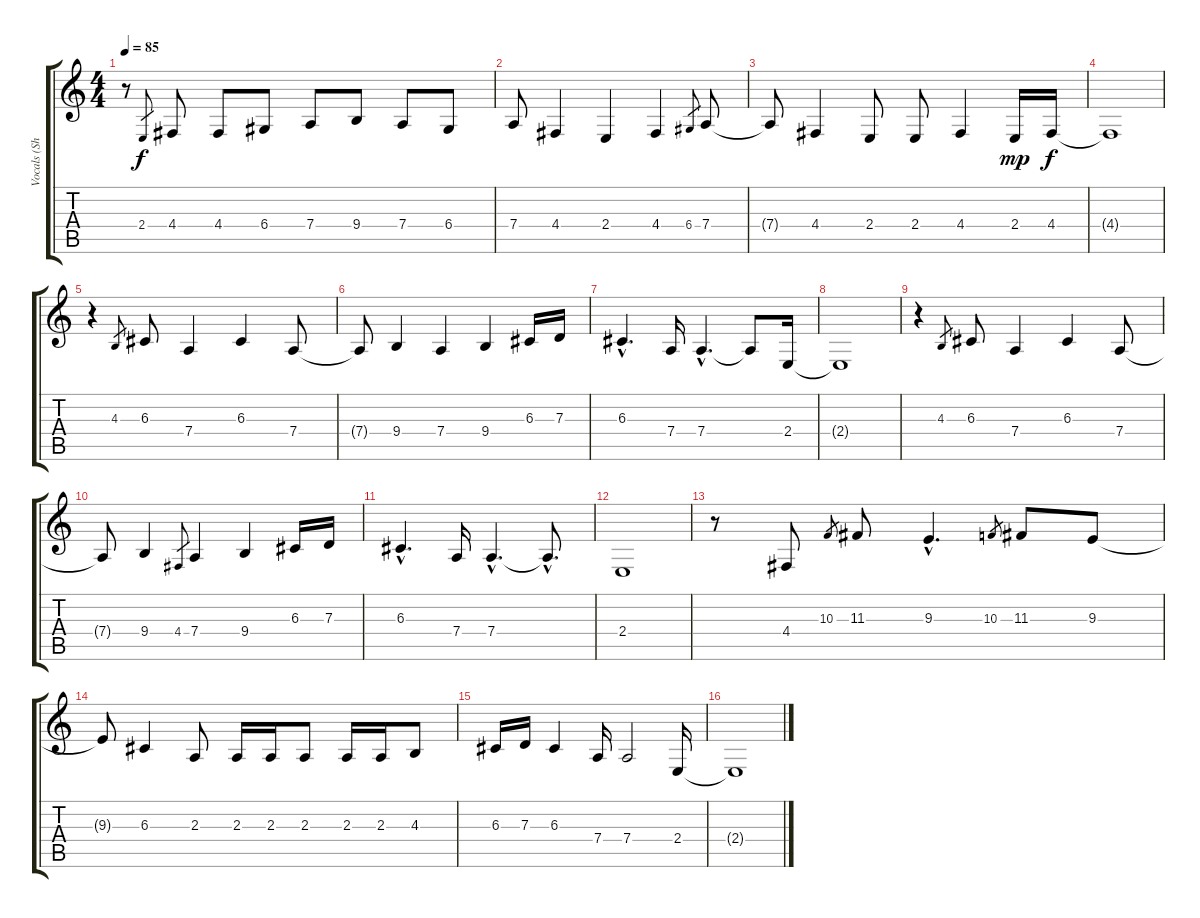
\track ("Vocals (Shaun)" "Vocals (Sh") {instrument stringensemble1}
\staff {score tabs}
\tuning (E4 B3 G3 D3 A2 D2) {hide}
\ts (4 4)
\tempo 85
\clef g2
\ks c
r.8{dy f} 2.4.8{gr} 4.4.8 4.4.8 6.4.8 7.4.8 9.4.8 7.4.8 6.4.8 |
7.4.8 4.4.4 2.4.4 4.4.4 6.4.8{gr} 7.4.8 |
7.4{t}.8 4.4.4 2.4.8 2.4.8 4.4.4 2.4.16{dy mp} 4.4.16{dy f} |
4.4{t}.1 |
r.4 4.3.8{gr} 6.3.8 7.4.4 6.3.4 7.4.8 |
7.4{t}.8 9.4.4 7.4.4 9.4.4 6.3.16 7.3.16 |
6.3{hac}.4{d} 7.4.16 7.4{hac}.4{d} 7.4{t}.8 2.4.16 |
2.4{t}.1 |
r.4 4.3.8{gr} 6.3.8 7.4.4 6.3.4 7.4.8 |
7.4{t}.8 9.4.4 4.4.8{gr} 7.4.4 9.4.4 6.3.16 7.3.16 |
6.3{hac}.4{d} 7.4.16 7.4{hac}.4{d} 7.4{hac t}.8{d} |
2.4.1 |
r.8 4.4.8 10.3.8{gr} 11.3.8 9.3{hac}.4{d} 10.3.8{gr} 11.3.8 9.3.8 |
9.3{t}.8 6.3.4 2.3.8 2.3.16 2.3.16 2.3.8 2.3.16 2.3.16 4.3.8 |
6.3.16 7.3.16 6.3.4 7.4.16 7.4.2 2.4.16 |
2.4{t}.1
